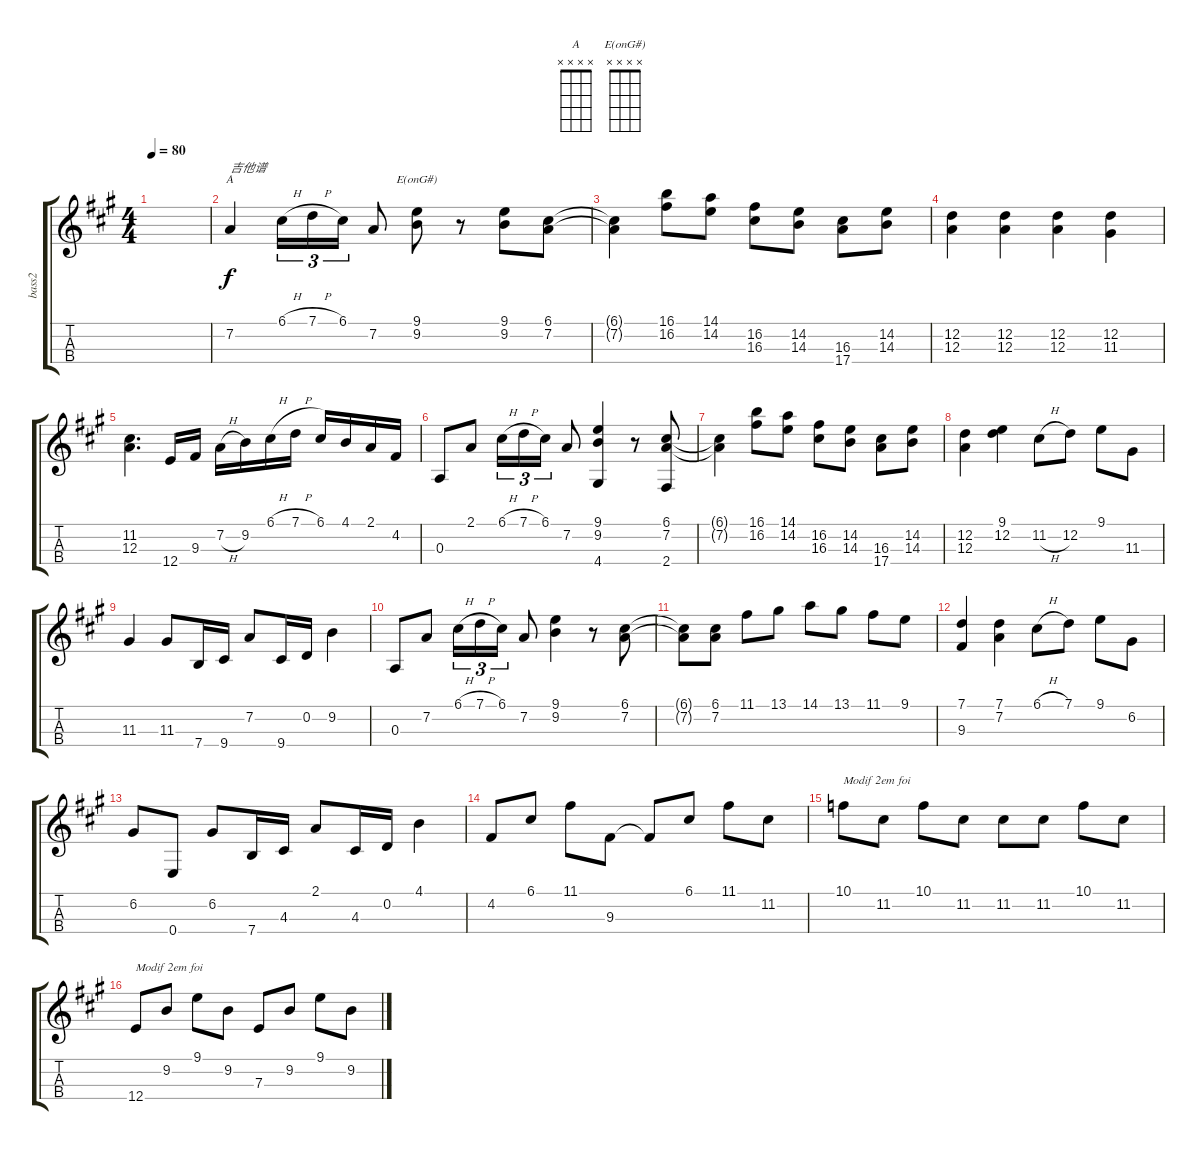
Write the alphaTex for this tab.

\track ("bass2" "bass2") {instrument electricbassfinger}
\staff {score tabs}
\tuning (G3 D3 A2 E2) {hide}
\chord ("A" x x x x)
\chord ("E(onG#)" x x x x)
\ts (4 4)
\tempo 80
\clef g2
\ks a
|
7.2.4{ch "A" txt "吉他谱"} 6.1{h}.16{tu (3 2)} 7.1{h}.16{tu (3 2)} 6.1.16{tu (3 2)} 7.2.8 (9.1 9.2).8{ch "E(onG#)"} r.8 (9.1 9.2).8 (6.1 7.2).8 |
(6.1{t} 7.2{t}).4 (16.1 16.2).8 (14.1 14.2).8 (16.2 16.3).8 (14.2 14.3).8 (16.3 17.4).8 (14.2 14.3).8 |
(12.2 12.3).4 (12.2 12.3).4 (12.2 12.3).4 (12.2 11.3).4 |
(11.2 12.3).4{d} 12.4.16 9.3.16 7.2{h}.16 9.2.16 6.1{h}.16 7.1{h}.16 6.1.16 4.1.16 2.1.16 4.2.16 |
0.3.8 2.1.8 6.1{h}.16{tu (3 2)} 7.1{h}.16{tu (3 2)} 6.1.16{tu (3 2)} 7.2.8 (9.1 9.2 4.4).4 r.8 (6.1 7.2 2.4).8 |
(6.1{t} 7.2{t}).4 (16.1 16.2).8 (14.1 14.2).8 (16.2 16.3).8 (14.2 14.3).8 (16.3 17.4).8 (14.2 14.3).8 |
(12.2 12.3).4 (9.1 12.2).4 11.2{h}.8 12.2.8 9.1.8 11.3.8 |
11.3.4 11.3.8 7.4.16 9.4.16 7.2.8 9.4.16 0.2.16 9.2.4 |
0.3.8 7.2.8 6.1{h}.16{tu (3 2)} 7.1{h}.16{tu (3 2)} 6.1.16{tu (3 2)} 7.2.8 (9.1 9.2).4 r.8 (6.1 7.2).8 |
(6.1{t} 7.2{t}).8 (6.1 7.2).8 11.1.8 13.1.8 14.1.8 13.1.8 11.1.8 9.1.8 |
(7.1 9.3).4 (7.1 7.2).4 6.1{h}.8 7.1.8 9.1.8 6.2.8 |
6.2.8 0.4.8 6.2.8 7.4.16 4.3.16 2.1.8 4.3.16 0.2.16 4.1.4 |
4.2.8 6.1.8 11.1.8 9.3.8 9.3{t}.8 6.1.8 11.1.8 11.2.8 |
10.1.8{txt "Modif 2em foi"} 11.2.8 10.1.8 11.2.8 11.2.8 11.2.8 10.1.8 11.2.8 |
12.4.8{txt "Modif 2em foi"} 9.2.8 9.1.8 9.2.8 7.3.8 9.2.8 9.1.8 9.2.8
